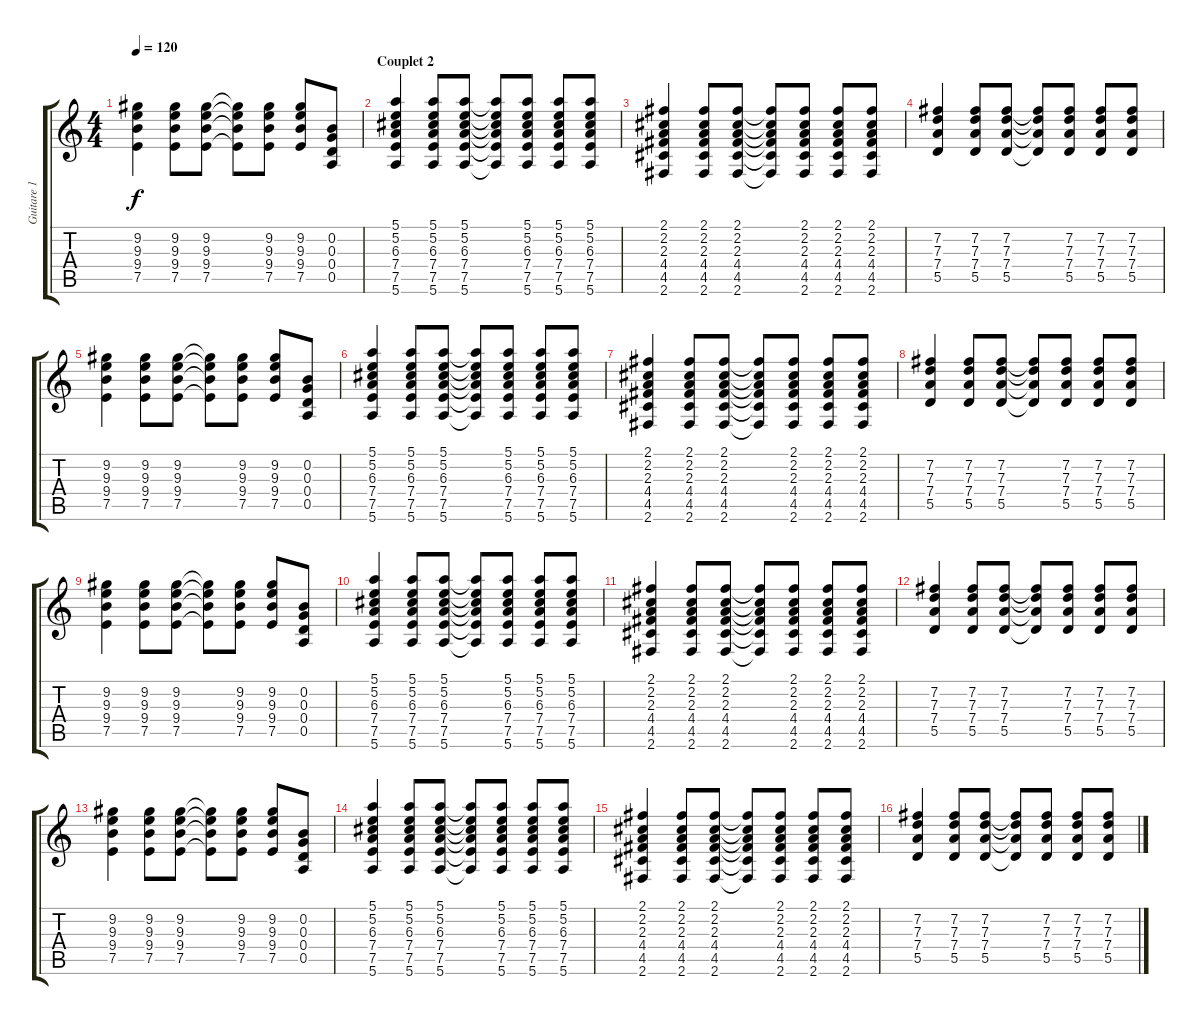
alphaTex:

\track ("Guitare 1" "Guitare 1") {instrument acousticguitarnylon}
\staff {score tabs}
\tuning (E4 B3 G3 D3 A2 E2) {hide}
\ts (4 4)
\tempo 120
\clef g2
\ks c
(9.2 9.3 9.4 7.5).4{dy f} (9.2 9.3 9.4 7.5).8 (9.2 9.3 9.4 7.5).8 (9.2{t} 9.3{t} 9.4{t} 7.5{t}).8 (9.2 9.3 9.4 7.5).8 (9.2 9.3 9.4 7.5).8 (0.2 0.3 0.4 0.5).8 |
\section ("" "Couplet 2")
(5.1 5.2 6.3 7.4 7.5 5.6).4 (5.1 5.2 6.3 7.4 7.5 5.6).8 (5.1 5.2 6.3 7.4 7.5 5.6).8 (5.1{t} 5.2{t} 6.3{t} 7.4{t} 7.5{t} 5.6{t}).8 (5.1 5.2 6.3 7.4 7.5 5.6).8 (5.1 5.2 6.3 7.4 7.5 5.6).8 (5.1 5.2 6.3 7.4 7.5 5.6).8 |
(2.1 2.2 2.3 4.4 4.5 2.6).4 (2.1 2.2 2.3 4.4 4.5 2.6).8 (2.1 2.2 2.3 4.4 4.5 2.6).8 (2.1{t} 2.2{t} 2.3{t} 4.4{t} 4.5{t} 2.6{t}).8 (2.1 2.2 2.3 4.4 4.5 2.6).8 (2.1 2.2 2.3 4.4 4.5 2.6).8 (2.1 2.2 2.3 4.4 4.5 2.6).8 |
(7.2 7.3 7.4 5.5).4 (7.2 7.3 7.4 5.5).8 (7.2 7.3 7.4 5.5).8 (7.2{t} 7.3{t} 7.4{t} 5.5{t}).8 (7.2 7.3 7.4 5.5).8 (7.2 7.3 7.4 5.5).8 (7.2 7.3 7.4 5.5).8 |
(9.2 9.3 9.4 7.5).4 (9.2 9.3 9.4 7.5).8 (9.2 9.3 9.4 7.5).8 (9.2{t} 9.3{t} 9.4{t} 7.5{t}).8 (9.2 9.3 9.4 7.5).8 (9.2 9.3 9.4 7.5).8 (0.2 0.3 0.4 0.5).8 |
(5.1 5.2 6.3 7.4 7.5 5.6).4 (5.1 5.2 6.3 7.4 7.5 5.6).8 (5.1 5.2 6.3 7.4 7.5 5.6).8 (5.1{t} 5.2{t} 6.3{t} 7.4{t} 7.5{t} 5.6{t}).8 (5.1 5.2 6.3 7.4 7.5 5.6).8 (5.1 5.2 6.3 7.4 7.5 5.6).8 (5.1 5.2 6.3 7.4 7.5 5.6).8 |
(2.1 2.2 2.3 4.4 4.5 2.6).4 (2.1 2.2 2.3 4.4 4.5 2.6).8 (2.1 2.2 2.3 4.4 4.5 2.6).8 (2.1{t} 2.2{t} 2.3{t} 4.4{t} 4.5{t} 2.6{t}).8 (2.1 2.2 2.3 4.4 4.5 2.6).8 (2.1 2.2 2.3 4.4 4.5 2.6).8 (2.1 2.2 2.3 4.4 4.5 2.6).8 |
(7.2 7.3 7.4 5.5).4 (7.2 7.3 7.4 5.5).8 (7.2 7.3 7.4 5.5).8 (7.2{t} 7.3{t} 7.4{t} 5.5{t}).8 (7.2 7.3 7.4 5.5).8 (7.2 7.3 7.4 5.5).8 (7.2 7.3 7.4 5.5).8 |
(9.2 9.3 9.4 7.5).4 (9.2 9.3 9.4 7.5).8 (9.2 9.3 9.4 7.5).8 (9.2{t} 9.3{t} 9.4{t} 7.5{t}).8 (9.2 9.3 9.4 7.5).8 (9.2 9.3 9.4 7.5).8 (0.2 0.3 0.4 0.5).8 |
(5.1 5.2 6.3 7.4 7.5 5.6).4 (5.1 5.2 6.3 7.4 7.5 5.6).8 (5.1 5.2 6.3 7.4 7.5 5.6).8 (5.1{t} 5.2{t} 6.3{t} 7.4{t} 7.5{t} 5.6{t}).8 (5.1 5.2 6.3 7.4 7.5 5.6).8 (5.1 5.2 6.3 7.4 7.5 5.6).8 (5.1 5.2 6.3 7.4 7.5 5.6).8 |
(2.1 2.2 2.3 4.4 4.5 2.6).4 (2.1 2.2 2.3 4.4 4.5 2.6).8 (2.1 2.2 2.3 4.4 4.5 2.6).8 (2.1{t} 2.2{t} 2.3{t} 4.4{t} 4.5{t} 2.6{t}).8 (2.1 2.2 2.3 4.4 4.5 2.6).8 (2.1 2.2 2.3 4.4 4.5 2.6).8 (2.1 2.2 2.3 4.4 4.5 2.6).8 |
(7.2 7.3 7.4 5.5).4 (7.2 7.3 7.4 5.5).8 (7.2 7.3 7.4 5.5).8 (7.2{t} 7.3{t} 7.4{t} 5.5{t}).8 (7.2 7.3 7.4 5.5).8 (7.2 7.3 7.4 5.5).8 (7.2 7.3 7.4 5.5).8 |
(9.2 9.3 9.4 7.5).4 (9.2 9.3 9.4 7.5).8 (9.2 9.3 9.4 7.5).8 (9.2{t} 9.3{t} 9.4{t} 7.5{t}).8 (9.2 9.3 9.4 7.5).8 (9.2 9.3 9.4 7.5).8 (0.2 0.3 0.4 0.5).8 |
(5.1 5.2 6.3 7.4 7.5 5.6).4 (5.1 5.2 6.3 7.4 7.5 5.6).8 (5.1 5.2 6.3 7.4 7.5 5.6).8 (5.1{t} 5.2{t} 6.3{t} 7.4{t} 7.5{t} 5.6{t}).8 (5.1 5.2 6.3 7.4 7.5 5.6).8 (5.1 5.2 6.3 7.4 7.5 5.6).8 (5.1 5.2 6.3 7.4 7.5 5.6).8 |
(2.1 2.2 2.3 4.4 4.5 2.6).4 (2.1 2.2 2.3 4.4 4.5 2.6).8 (2.1 2.2 2.3 4.4 4.5 2.6).8 (2.1{t} 2.2{t} 2.3{t} 4.4{t} 4.5{t} 2.6{t}).8 (2.1 2.2 2.3 4.4 4.5 2.6).8 (2.1 2.2 2.3 4.4 4.5 2.6).8 (2.1 2.2 2.3 4.4 4.5 2.6).8 |
(7.2 7.3 7.4 5.5).4 (7.2 7.3 7.4 5.5).8 (7.2 7.3 7.4 5.5).8 (7.2{t} 7.3{t} 7.4{t} 5.5{t}).8 (7.2 7.3 7.4 5.5).8 (7.2 7.3 7.4 5.5).8 (7.2 7.3 7.4 5.5).8
